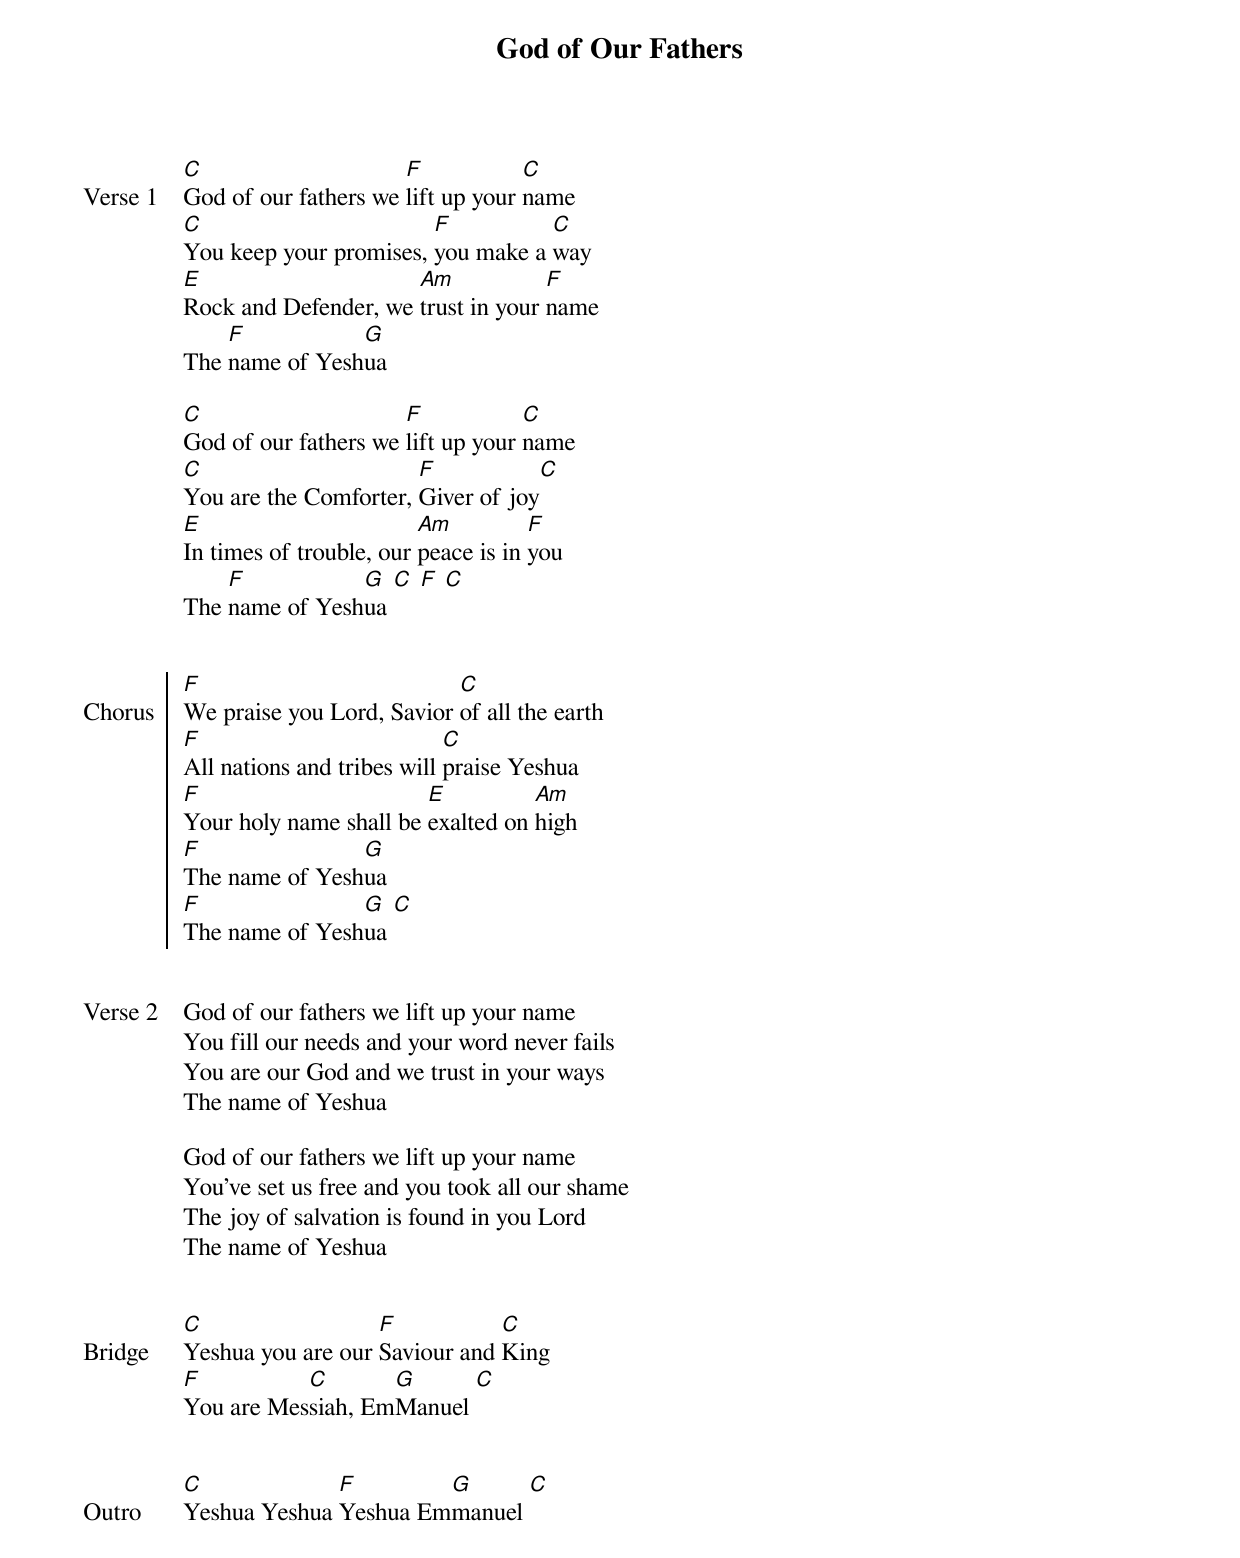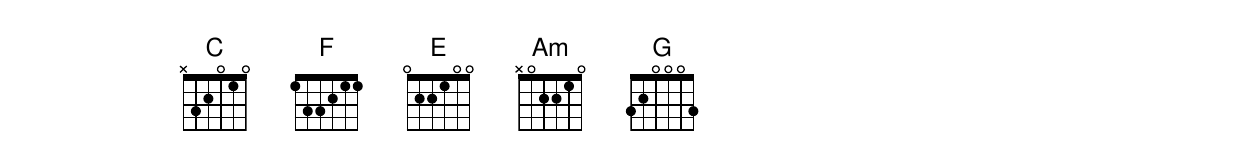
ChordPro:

{title: God of Our Fathers}
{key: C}
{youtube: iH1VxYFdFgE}
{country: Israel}
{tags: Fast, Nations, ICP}

{start_of_verse: Verse 1}
[C]God of our fathers we [F]lift up your [C]name
[C]You keep your promises, [F]you make a [C]way
[E]Rock and Defender, we [Am]trust in your [F]name
The [F]name of Yesh[G]ua

[C]God of our fathers we [F]lift up your [C]name
[C]You are the Comforter, [F]Giver of joy[C]
[E]In times of trouble, our [Am]peace is in [F]you
The [F]name of Yesh[G]ua [C] [F] [C]

{end_of_verse}

{start_of_chorus: Chorus}
[F]We praise you Lord, Savior [C]of all the earth
[F]All nations and tribes will [C]praise Yeshua
[F]Your holy name shall be [E]exalted on [Am]high
[F]The name of Yesh[G]ua
[F]The name of Yesh[G]ua [C]

{end_of_chorus}

{start_of_verse: Verse 2}
God of our fathers we lift up your name
You fill our needs and your word never fails
You are our God and we trust in your ways
The name of Yeshua

God of our fathers we lift up your name
You’ve set us free and you took all our shame
The joy of salvation is found in you Lord
The name of Yeshua

{end_of_verse}

{start_of_bridge: Bridge}
[C]Yeshua you are our [F]Saviour and [C]King
[F]You are Mes[C]siah, Em[G]Manuel [C]

{end_of_bridge}

{start_of_bridge: Outro}
[C]Yeshua Yeshua [F]Yeshua Em[G]manuel [C]

{end_of_bridge}
